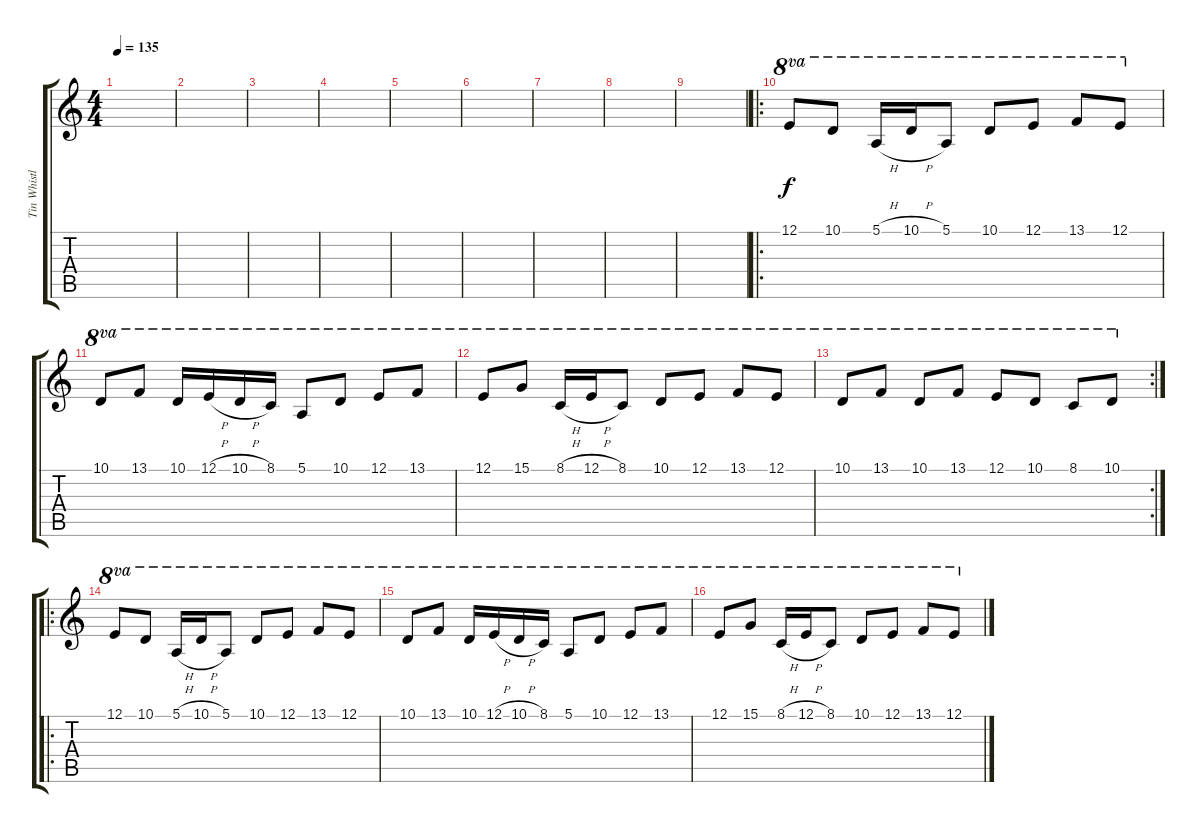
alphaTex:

\track ("Tin Whistle" "Tin Whistl") {instrument ocarina}
\staff {score tabs}
\tuning (E4 B3 G3 D3 A2 E2) {hide}
\ts (4 4)
\tempo 135
\clef g2
\ks c
|
|
|
|
|
|
|
|
|
\ro
12.1.8{ot 8va} 10.1.8{ot 8va} 5.1{h}.16{ot 8va} 10.1{h}.16{ot 8va} 5.1.8{ot 8va} 10.1.8{ot 8va} 12.1.8{ot 8va} 13.1.8{ot 8va} 12.1.8{ot 8va} |
10.1.8{ot 8va} 13.1.8{ot 8va} 10.1.16{ot 8va} 12.1{h}.16{ot 8va} 10.1{h}.16{ot 8va} 8.1.16{ot 8va} 5.1.8{ot 8va} 10.1.8{ot 8va} 12.1.8{ot 8va} 13.1.8{ot 8va} |
12.1.8{ot 8va} 15.1.8{ot 8va} 8.1{h}.16{ot 8va} 12.1{h}.16{ot 8va} 8.1.8{ot 8va} 10.1.8{ot 8va} 12.1.8{ot 8va} 13.1.8{ot 8va} 12.1.8{ot 8va} |
\rc 2
10.1.8{ot 8va} 13.1.8{ot 8va} 10.1.8{ot 8va} 13.1.8{ot 8va} 12.1.8{ot 8va} 10.1.8{ot 8va} 8.1.8{ot 8va} 10.1.8{ot 8va} |
\ro
12.1.8{ot 8va} 10.1.8{ot 8va} 5.1{h}.16{ot 8va} 10.1{h}.16{ot 8va} 5.1.8{ot 8va} 10.1.8{ot 8va} 12.1.8{ot 8va} 13.1.8{ot 8va} 12.1.8{ot 8va} |
10.1.8{ot 8va} 13.1.8{ot 8va} 10.1.16{ot 8va} 12.1{h}.16{ot 8va} 10.1{h}.16{ot 8va} 8.1.16{ot 8va} 5.1.8{ot 8va} 10.1.8{ot 8va} 12.1.8{ot 8va} 13.1.8{ot 8va} |
12.1.8{ot 8va} 15.1.8{ot 8va} 8.1{h}.16{ot 8va} 12.1{h}.16{ot 8va} 8.1.8{ot 8va} 10.1.8{ot 8va} 12.1.8{ot 8va} 13.1.8{ot 8va} 12.1.8{ot 8va}
